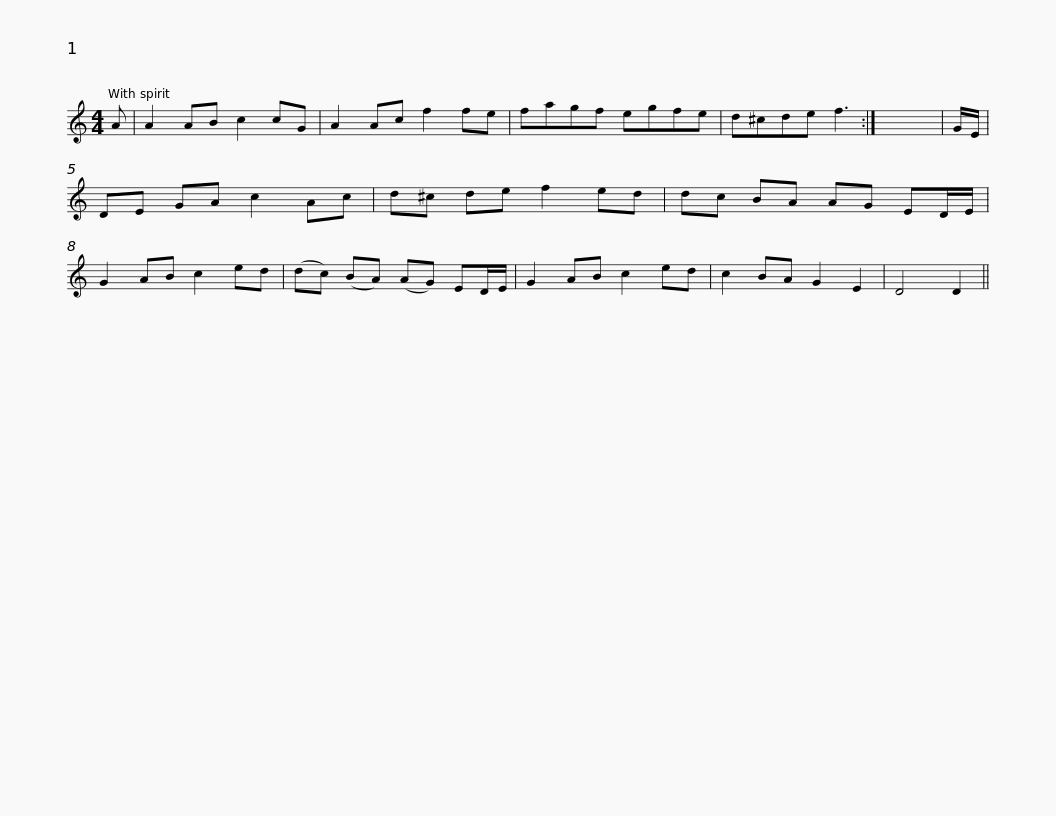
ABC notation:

X:1
L:1/8
M:4/4
I:linebreak $
K:C
V:1 treble
V:1
 A | A2 AB c2 cG | A2 Ac f2 fe | fagf egfe | d^cde f3 :| %5
 x8 | G/E/ | DE GA c2 Ac |$ d^c de f2 ed | dc BA AG ED/E/ | %10
 G2 AB c2 ed | (dc) (BA) (AG) ED/E/ | G2 AB c2 ed | c2 BA G2 E2 | D4 D2 || %15
